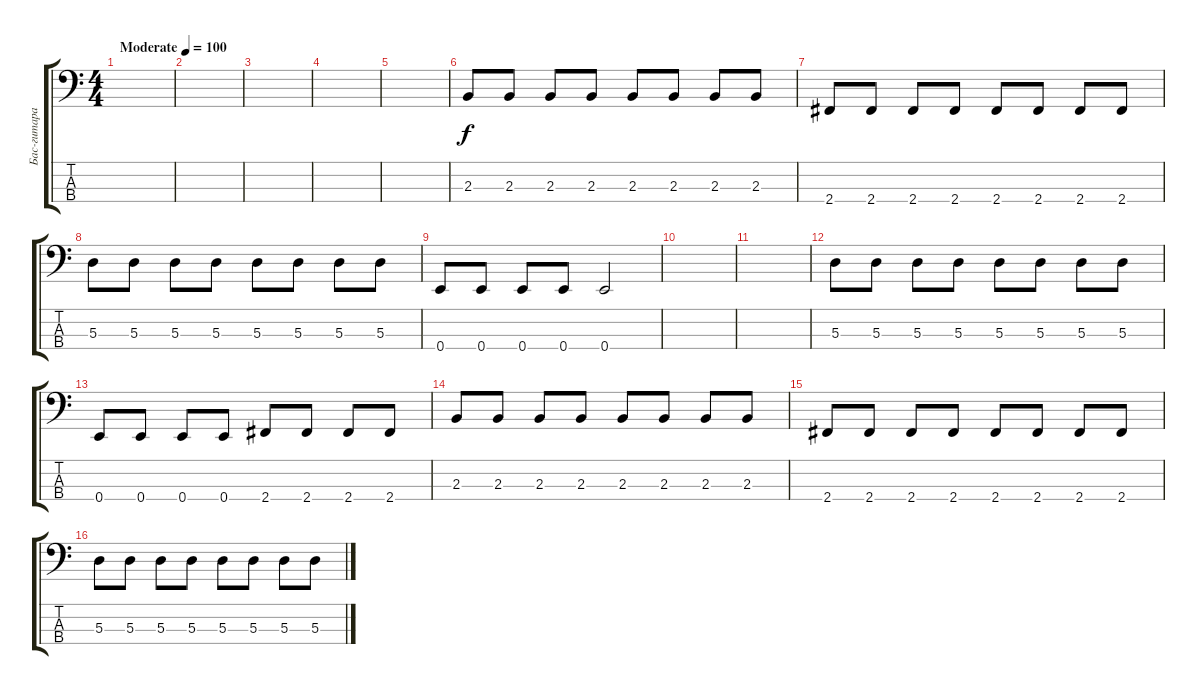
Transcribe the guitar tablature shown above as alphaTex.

\track ("Бас-гитара" "Бас-гитара") {instrument electricbasspick}
\staff {score tabs}
\tuning (G2 D2 A1 E1) {hide}
\ts (4 4)
\tempo (100 "Moderate")
\clef f4
\ks c
|
|
|
|
|
2.3.8 2.3.8 2.3.8 2.3.8 2.3.8 2.3.8 2.3.8 2.3.8 |
2.4.8 2.4.8 2.4.8 2.4.8 2.4.8 2.4.8 2.4.8 2.4.8 |
5.3.8 5.3.8 5.3.8 5.3.8 5.3.8 5.3.8 5.3.8 5.3.8 |
0.4.8 0.4.8 0.4.8 0.4.8 0.4.2 |
|
|
5.3.8 5.3.8 5.3.8 5.3.8 5.3.8 5.3.8 5.3.8 5.3.8 |
0.4.8 0.4.8 0.4.8 0.4.8 2.4.8 2.4.8 2.4.8 2.4.8 |
2.3.8 2.3.8 2.3.8 2.3.8 2.3.8 2.3.8 2.3.8 2.3.8 |
2.4.8 2.4.8 2.4.8 2.4.8 2.4.8 2.4.8 2.4.8 2.4.8 |
5.3.8 5.3.8 5.3.8 5.3.8 5.3.8 5.3.8 5.3.8 5.3.8
